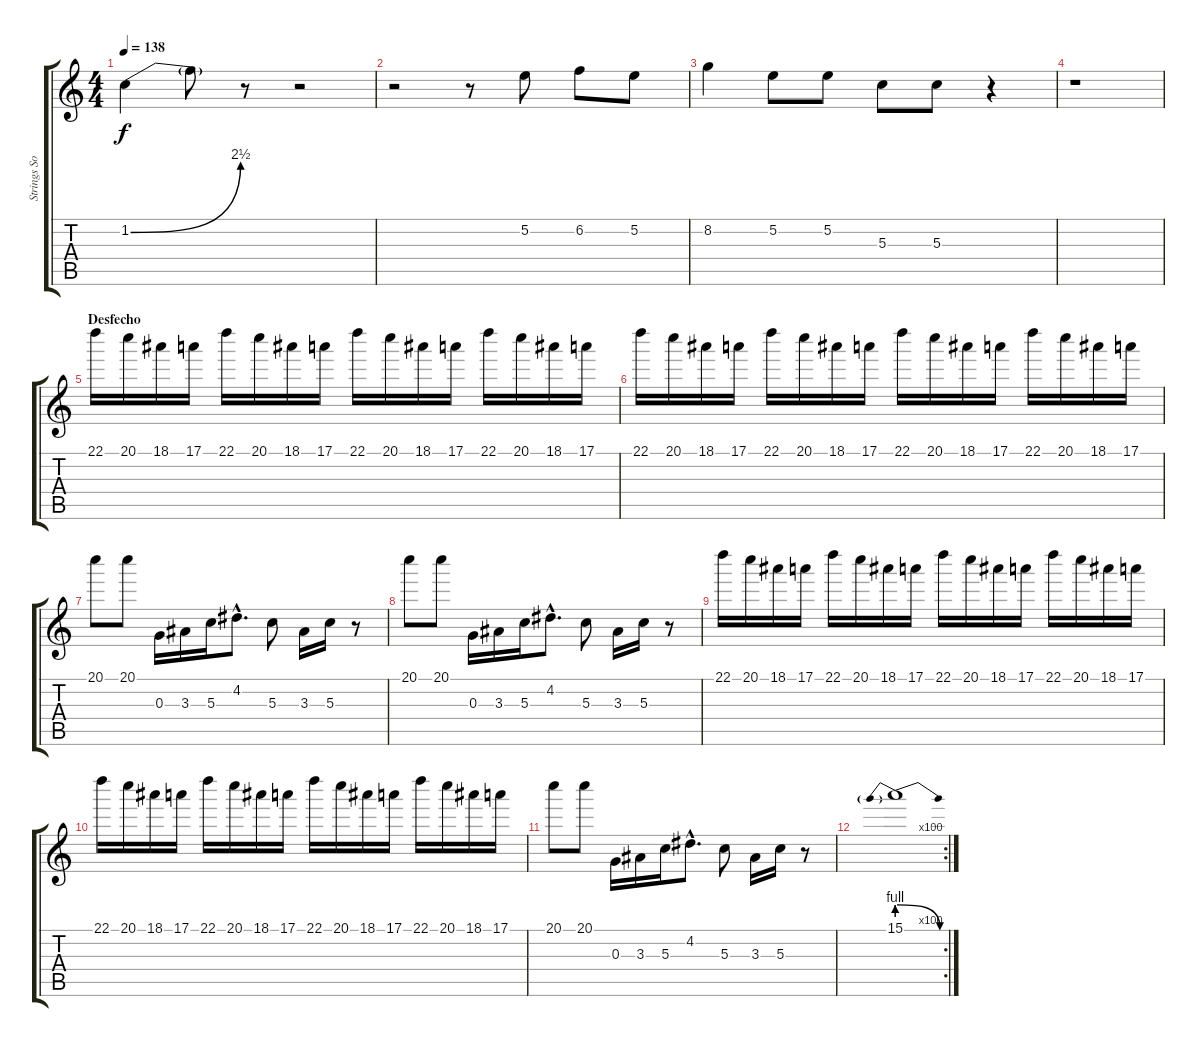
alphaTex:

\track ("Strings Solo" "Strings So") {instrument distortionguitar}
\staff {score tabs}
\tuning (E4 B3 G3 D3 A2 E2) {hide}
\ts (4 4)
\tempo 138
\clef g2
\ks c
1.2{be (bend 0 0 60 10)}.4{dy f} 1.2{t}.8 r.8 r.2 |
r.2 r.8 5.2.8 6.2.8 5.2.8 |
8.2.4 5.2.8 5.2.8 5.3.8 5.3.8 r.4 |
r.1 |
\section ("" "Desfecho")
22.1.16{volume 13} 20.1.16 18.1.16 17.1.16 22.1.16 20.1.16 18.1.16 17.1.16 22.1.16 20.1.16 18.1.16 17.1.16 22.1.16 20.1.16 18.1.16 17.1.16 |
22.1.16 20.1.16 18.1.16 17.1.16 22.1.16 20.1.16 18.1.16 17.1.16 22.1.16 20.1.16 18.1.16 17.1.16 22.1.16 20.1.16 18.1.16 17.1.16 |
20.1.8{volume 15} 20.1.8 0.3.16 3.3.16 5.3.16 4.2{hac}.8{d} 5.3.8 3.3.16 5.3.16 r.8 |
20.1.8 20.1.8 0.3.16 3.3.16 5.3.16 4.2{hac}.8{d} 5.3.8 3.3.16 5.3.16 r.8 |
22.1.16{volume 13} 20.1.16 18.1.16 17.1.16 22.1.16 20.1.16 18.1.16 17.1.16 22.1.16 20.1.16 18.1.16 17.1.16 22.1.16 20.1.16 18.1.16 17.1.16 |
22.1.16 20.1.16 18.1.16 17.1.16 22.1.16 20.1.16 18.1.16 17.1.16 22.1.16 20.1.16 18.1.16 17.1.16 22.1.16 20.1.16 18.1.16 17.1.16 |
20.1.8{volume 15} 20.1.8 0.3.16 3.3.16 5.3.16 4.2{hac}.8{d} 5.3.8 3.3.16 5.3.16 r.8 |
\rc 100
15.1{be (prebendrelease 0 4 60 0)}.1
